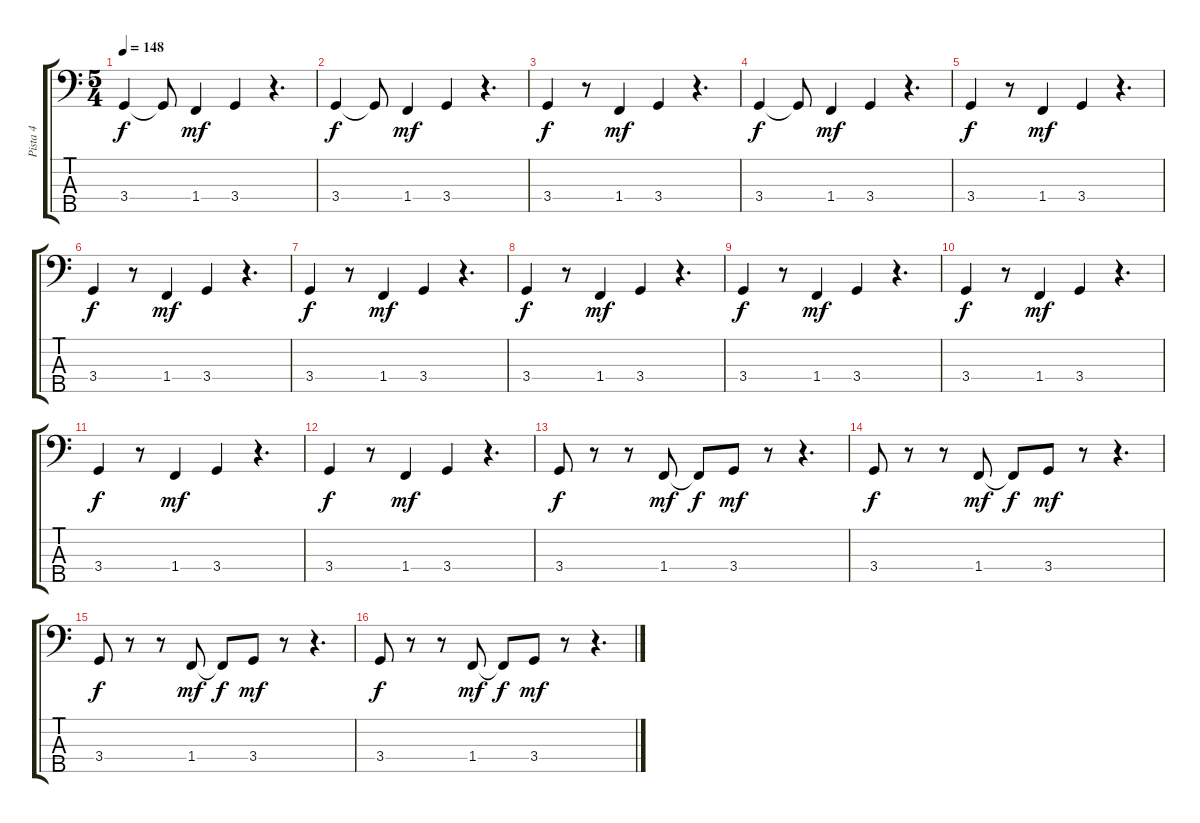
\track ("Pista 4" "Pista 4") {instrument electricbassfinger}
\staff {score tabs}
\tuning (G2 D2 A1 E1 B0) {hide}
\ts (5 4)
\tempo 148
\clef f4
\ks c
3.4.4{dy f} 3.4{t}.8 1.4.4{dy mf} 3.4.4 r.4{d} |
3.4.4{dy f} 3.4{t}.8 1.4.4{dy mf} 3.4.4 r.4{d} |
3.4.4{dy f} r.8 1.4.4{dy mf} 3.4.4 r.4{d} |
3.4.4{dy f} 3.4{t}.8 1.4.4{dy mf} 3.4.4 r.4{d} |
3.4.4{dy f} r.8 1.4.4{dy mf} 3.4.4 r.4{d} |
3.4.4{dy f} r.8 1.4.4{dy mf} 3.4.4 r.4{d} |
3.4.4{dy f} r.8 1.4.4{dy mf} 3.4.4 r.4{d} |
3.4.4{dy f} r.8 1.4.4{dy mf} 3.4.4 r.4{d} |
3.4.4{dy f} r.8 1.4.4{dy mf} 3.4.4 r.4{d} |
3.4.4{dy f} r.8 1.4.4{dy mf} 3.4.4 r.4{d} |
3.4.4{dy f} r.8 1.4.4{dy mf} 3.4.4 r.4{d} |
3.4.4{dy f} r.8 1.4.4{dy mf} 3.4.4 r.4{d} |
3.4.8{dy f} r.8 r.8 1.4.8{dy mf} 1.4{t}.8{dy f} 3.4.8{dy mf} r.8 r.4{d} |
3.4.8{dy f} r.8 r.8 1.4.8{dy mf} 1.4{t}.8{dy f} 3.4.8{dy mf} r.8 r.4{d} |
3.4.8{dy f} r.8 r.8 1.4.8{dy mf} 1.4{t}.8{dy f} 3.4.8{dy mf} r.8 r.4{d} |
3.4.8{dy f} r.8 r.8 1.4.8{dy mf} 1.4{t}.8{dy f} 3.4.8{dy mf} r.8 r.4{d}
